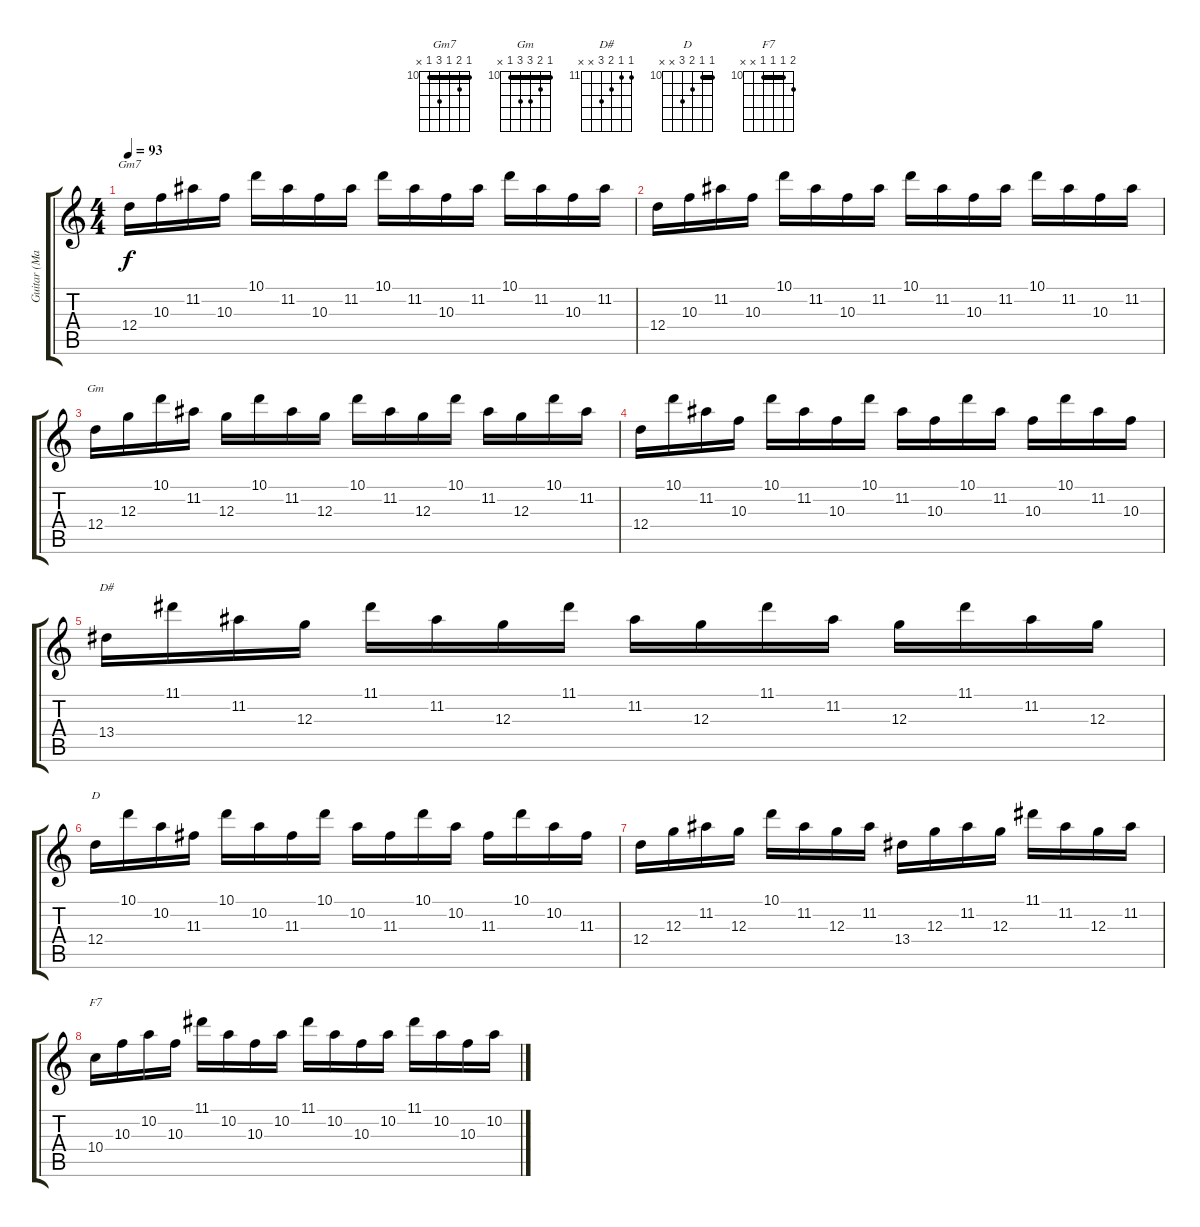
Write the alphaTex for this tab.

\track ("Guitar (Matthew Bellamy)" "Guitar (Ma") {instrument distortionguitar}
\staff {score tabs}
\tuning (E4 B3 G3 D3 A2 E2) {hide}
\chord ("Gm7" 10 11 10 12 10 x) {firstfret 10 barre 10}
\chord ("Gm" 10 11 12 12 10 x) {firstfret 10 barre 10}
\chord ("D#" 11 11 12 13 x x) {firstfret 11}
\chord ("D" 10 10 11 12 x x) {firstfret 10 barre 10}
\chord ("F7" 11 10 10 10 x x) {firstfret 10 barre 10}
\ts (4 4)
\tempo 93
\clef g2
\ks c
12.4.16{ch "Gm7" dy f} 10.3.16 11.2.16 10.3.16 10.1.16 11.2.16 10.3.16 11.2.16 10.1.16 11.2.16 10.3.16 11.2.16 10.1.16 11.2.16 10.3.16 11.2.16 |
12.4.16 10.3.16 11.2.16 10.3.16 10.1.16 11.2.16 10.3.16 11.2.16 10.1.16 11.2.16 10.3.16 11.2.16 10.1.16 11.2.16 10.3.16 11.2.16 |
12.4.16{ch "Gm"} 12.3.16 10.1.16 11.2.16 12.3.16 10.1.16 11.2.16 12.3.16 10.1.16 11.2.16 12.3.16 10.1.16 11.2.16 12.3.16 10.1.16 11.2.16 |
12.4.16 10.1.16 11.2.16 10.3.16 10.1.16 11.2.16 10.3.16 10.1.16 11.2.16 10.3.16 10.1.16 11.2.16 10.3.16 10.1.16 11.2.16 10.3.16 |
13.4.16{ch "D#"} 11.1.16 11.2.16 12.3.16 11.1.16 11.2.16 12.3.16 11.1.16 11.2.16 12.3.16 11.1.16 11.2.16 12.3.16 11.1.16 11.2.16 12.3.16 |
12.4.16{ch "D"} 10.1.16 10.2.16 11.3.16 10.1.16 10.2.16 11.3.16 10.1.16 10.2.16 11.3.16 10.1.16 10.2.16 11.3.16 10.1.16 10.2.16 11.3.16 |
12.4.16 12.3.16 11.2.16 12.3.16 10.1.16 11.2.16 12.3.16 11.2.16 13.4.16 12.3.16 11.2.16 12.3.16 11.1.16 11.2.16 12.3.16 11.2.16 |
10.4.16{ch "F7"} 10.3.16 10.2.16 10.3.16 11.1.16 10.2.16 10.3.16 10.2.16 11.1.16 10.2.16 10.3.16 10.2.16 11.1.16 10.2.16 10.3.16 10.2.16
